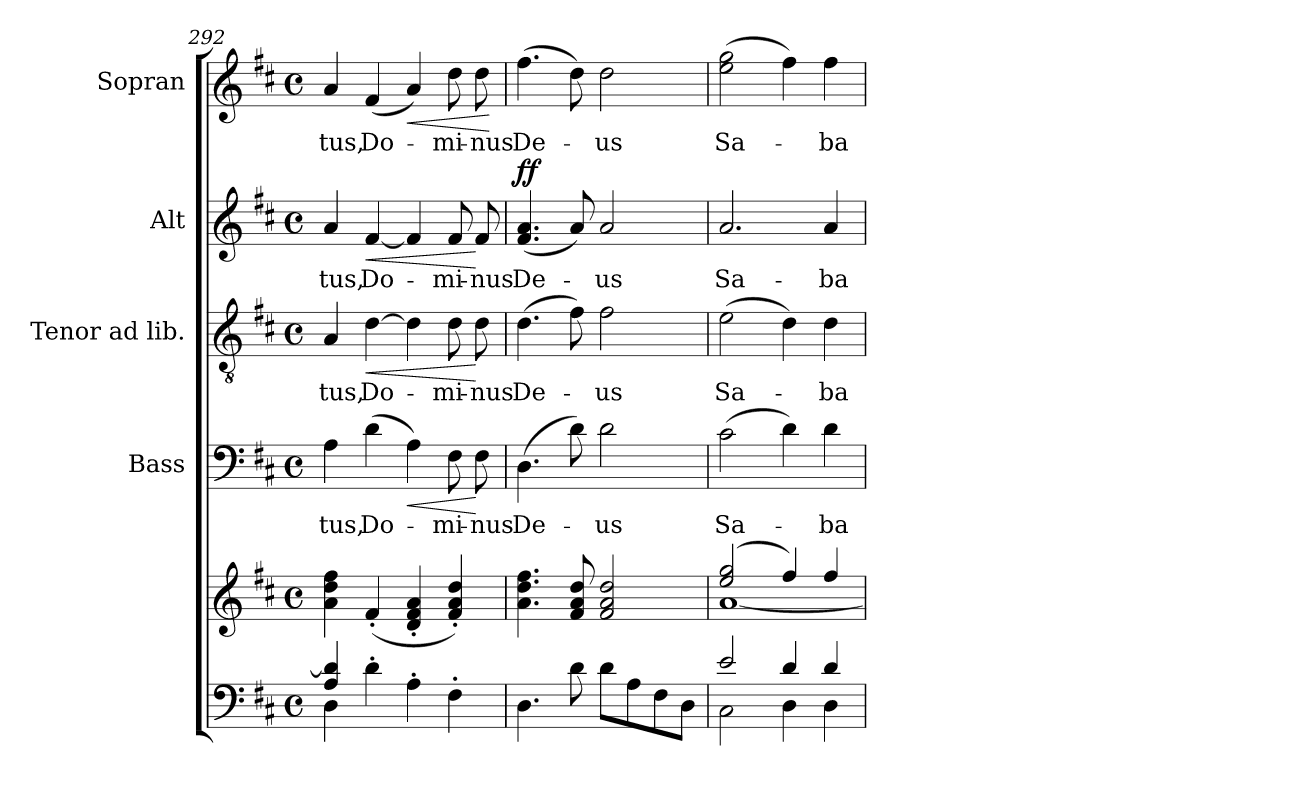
**kern	**kern	**kern	**text	**dynam	**kern	**text	**dynam	**kern	**text	**dynam	**kern	**text	**dynam
*part5	*part5	*part4	*part4	*part4	*part3	*part3	*part3	*part2	*part2	*part2	*part1	*part1	*part1
*staff6	*staff5	*staff4	*staff4	*staff4	*staff3	*staff3	*staff3	*staff2	*staff2	*staff2	*staff1	*staff1	*staff1
*	*	*I"Bass	*	*	*I"Tenor ad lib.	*	*	*I"Alt	*	*	*I"Sopran	*	*
*	*	*I'B.	*	*	*I'T.	*	*	*I'A.	*	*	*I'S.	*	*
*clefF4	*clefG2	*clefF4	*	*	*clefGv2	*	*	*clefG2	*	*	*clefG2	*	*
*k[f#c#]	*k[f#c#]	*k[f#c#]	*	*	*k[f#c#]	*	*	*k[f#c#]	*	*	*k[f#c#]	*	*
*D:	*D:	*D:	*	*	*D:	*	*	*D:	*	*	*D:	*	*
*M4/4	*M4/4	*M4/4	*	*	*M4/4	*	*	*M4/4	*	*	*M4/4	*	*
*met(c)	*met(c)	*met(c)	*	*	*met(c)	*	*	*met(c)	*	*	*met(c)	*	*
=292	=292	=292	=292	=292	=292	=292	=292	=292	=292	=292	=292	=292	=292
*^	*	*	*	*	*	*	*	*	*	*	*	*	*
!	!	!	!	!LO:LY:b	!	!	!LO:LY:b	!	!	!LO:LY:b	!	!	!LO:LY:b	!
4A/ 4d/]	4D\	4a\ 4dd\ 4ff#\	4A\	-tus,	.	4A/	-tus,	.	4a/	-tus,	.	4a/	-tus,	.
!	!	!	!	!LO:LY:b	!	!	!LO:LY:b	!LO:HP:b	!	!LO:LY:b	!LO:HP:b	!	!LO:LY:b	!
2.ryy	4d'>\	(4f#'</	(>4d\	Do-	.	[4d\	Do-	<	[4f#/	Do-	<	(<4f#/	Do-	.
!	!	!	!	!	!LO:HP:b	!	!	!	!	!	!	!	!	!LO:HP:b
.	4A'>\	4d/'< 4f#/'< 4a/'<	4A\)	.	<	4d\]	.	.	4f#/]	.	.	4a/)	.	<
!	!	!	!	!LO:LY:b	!	!	!LO:LY:b	!	!	!LO:LY:b	!	!	!LO:LY:b	!
.	4F#'>\	4f#/'< 4a/'< 4dd/'<)	8F#\	-mi-	.	8d\	-mi-	.	8f#/	-mi-	.	8dd\	-mi-	.
!	!	!	!	!LO:LY:b	!	!	!LO:LY:b	!	!	!LO:LY:b	!	!	!LO:LY:b	!
.	.	.	8F#\	-nus	[	8d\	-nus	[	8f#/	-nus	[	8dd\	-nus	.
*v	*v	*	*	*	*	*	*	*	*	*	*	*	*	*
.	.	.	.	.	.	.	.	.	.	.	.	.	[
=293	=293	=293	=293	=293	=293	=293	=293	=293	=293	=293	=293	=293	=293
!	!	!	!LO:LY:b	!	!	!LO:LY:b	!	!	!LO:LY:b	!LO:DY:a	!	!LO:LY:b	!
4.D\	4.a\ 4.dd\ 4.ff#\	(>4.D\	De-	.	(>4.d\	De-	.	(<4.f#/ 4.a/	De-	ff	(>4.ff#\	De-	.
8d\	8f#/ 8a/ 8dd/	8d\)	.	.	8f#\)	.	.	8a/)	.	.	8dd\)	.	.
!	!	!	!LO:LY:b	!	!	!LO:LY:b	!	!	!LO:LY:b	!	!	!LO:LY:b	!
8d\L	2f#/ 2a/ 2dd/	2d\	-us	.	2f#\	-us	.	2a/	-us	.	2dd\	-us	.
8A\	.	.	.	.	.	.	.	.	.	.	.	.	.
8F#\	.	.	.	.	.	.	.	.	.	.	.	.	.
8D\J	.	.	.	.	.	.	.	.	.	.	.	.	.
!!LO:LB:g=z
=294	=294	=294	=294	=294	=294	=294	=294	=294	=294	=294	=294	=294	=294
*^	*^	*	*	*	*	*	*	*	*	*	*	*	*
!	!	!	!	!	!LO:LY:b	!	!	!LO:LY:b	!	!	!LO:LY:b	!	!	!LO:LY:b	!
2e/	2C#\	(2ee/ 2gg/	[<1a	(>2c#\	Sa-	.	(>2e\	Sa-	.	2.a/	Sa-	.	(>2ee\ 2gg\	Sa-	.
4d/	4D\	4ff#/)	.	4d\)	.	.	4d\)	.	.	.	.	.	4ff#\)	.	.
!	!	!	!	!	!LO:LY:b	!	!	!LO:LY:b	!	!	!LO:LY:b	!	!	!LO:LY:b	!
4d/	4D\	4ff#/	.	4d\	-ba-	.	4d\	-ba-	.	4a/	-ba-	.	4ff#\	-ba-	.
*v	*v	*	*	*	*	*	*	*	*	*	*	*	*	*	*
*	*v	*v	*	*	*	*	*	*	*	*	*	*	*	*
=	=	=	=	=	=	=	=	=	=	=	=	=	=
*-	*-	*-	*-	*-	*-	*-	*-	*-	*-	*-	*-	*-	*-
